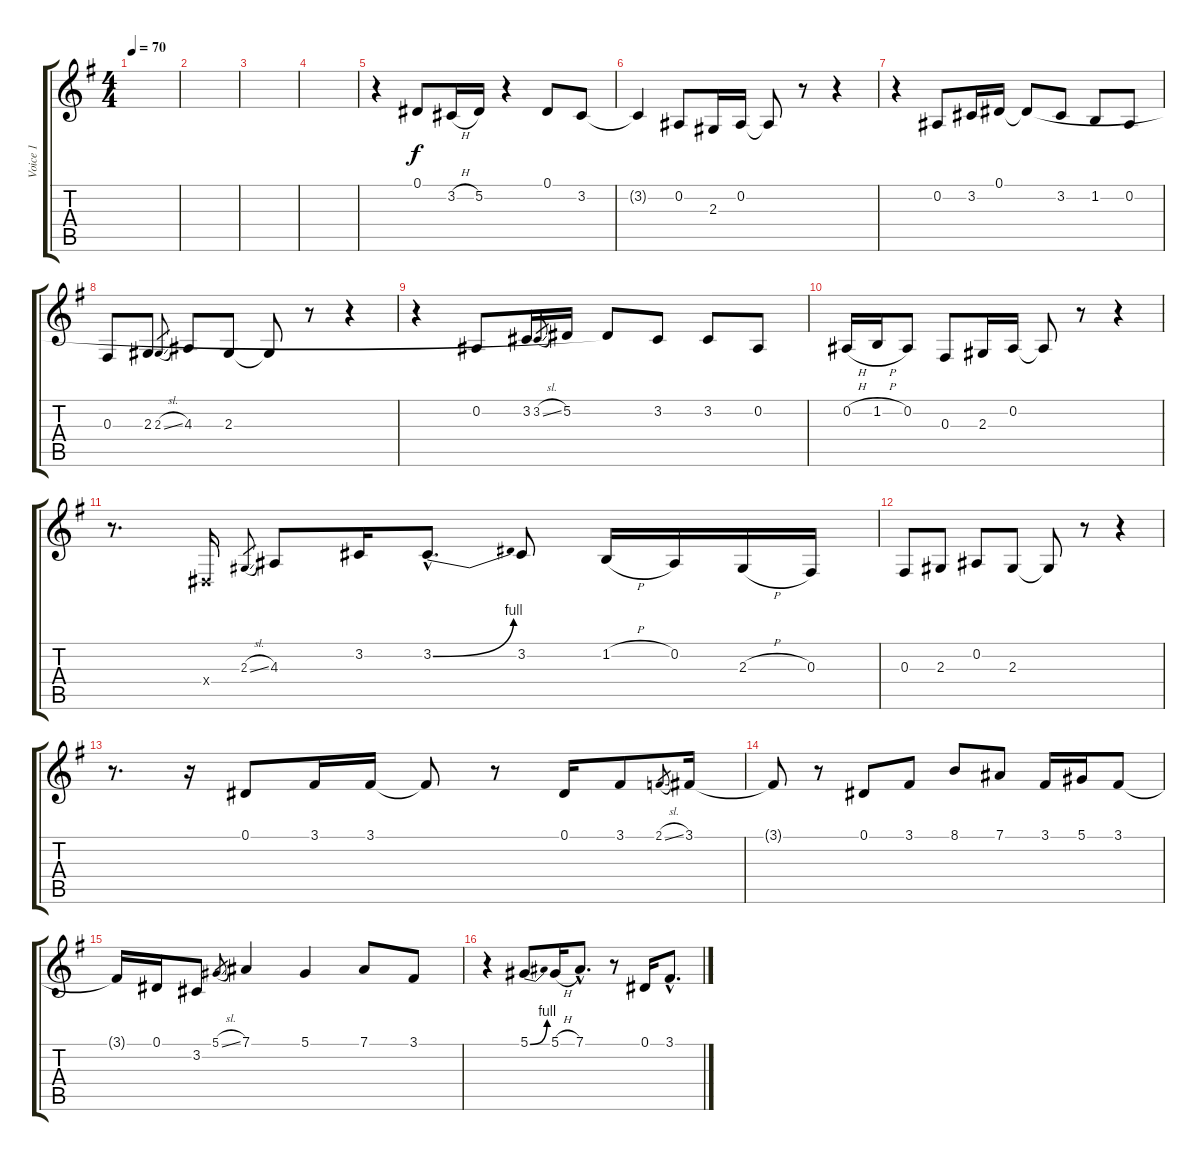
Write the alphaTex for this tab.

\track ("Voice 1" "Voice 1") {instrument viola}
\staff {score tabs}
\tuning (Eb4 Bb3 Gb3 Db3 Ab2 Eb2) {hide}
\ts (4 4)
\tempo 70
\clef g2
\ks g
|
|
|
|
r.4 0.1.8 3.2{h}.16 5.2.16 r.4 0.1.8 3.2.8 |
3.2{t}.4 0.2.8 2.3.16 0.2.16 0.2{t}.8 r.8 r.4 |
r.4 0.2.8 3.2.16 0.1.16 0.1{t}.8 3.2.8 1.2.8 0.2.8 |
0.3.8 2.3.8 2.3{sl}.8{gr} 4.3.8 2.3.8 2.3{t}.8 r.8 r.4 |
r.4 0.2.8 3.2.16 3.2{sl}.8{gr} 5.2.16 0.1{t}.8 3.2.8 3.2.8 0.2.8 |
0.2{h}.16 1.2{h}.16 0.2.8 0.3.8 2.3.16 0.2.16 0.2{t}.8 r.8 r.4 |
r.8{d} 2.4{x}.16 2.3{sl}.8{gr} 4.3.8 3.2.16 3.2{be (bend 0 0 60 4) hac}.8{d} 3.2.8 1.2{h}.16 0.2.16 2.3{h}.16 0.3.16 |
0.3.8 2.3.8 0.2.8 2.3.8 2.3{t}.8 r.8 r.4 |
r.8{d} r.16 0.1.8 3.1.16 3.1.16 3.1{t}.8 r.8 0.1.16 3.1.8 2.1{sl}.8{gr} 3.1.16 |
3.1{t}.8 r.8 0.1.8 3.1.8 8.1.8 7.1.8 3.1.16 5.1.16 3.1.8 |
3.1{t}.16 0.1.16 3.2.8 5.1{sl}.8{gr} 7.1.4 5.1.4 7.1.8 3.1.8 |
r.4 5.1{be (bend 0 0 60 4)}.8 5.1{h}.16 7.1{hac}.8{d} r.8 0.1.16 3.1{hac}.8{d}
